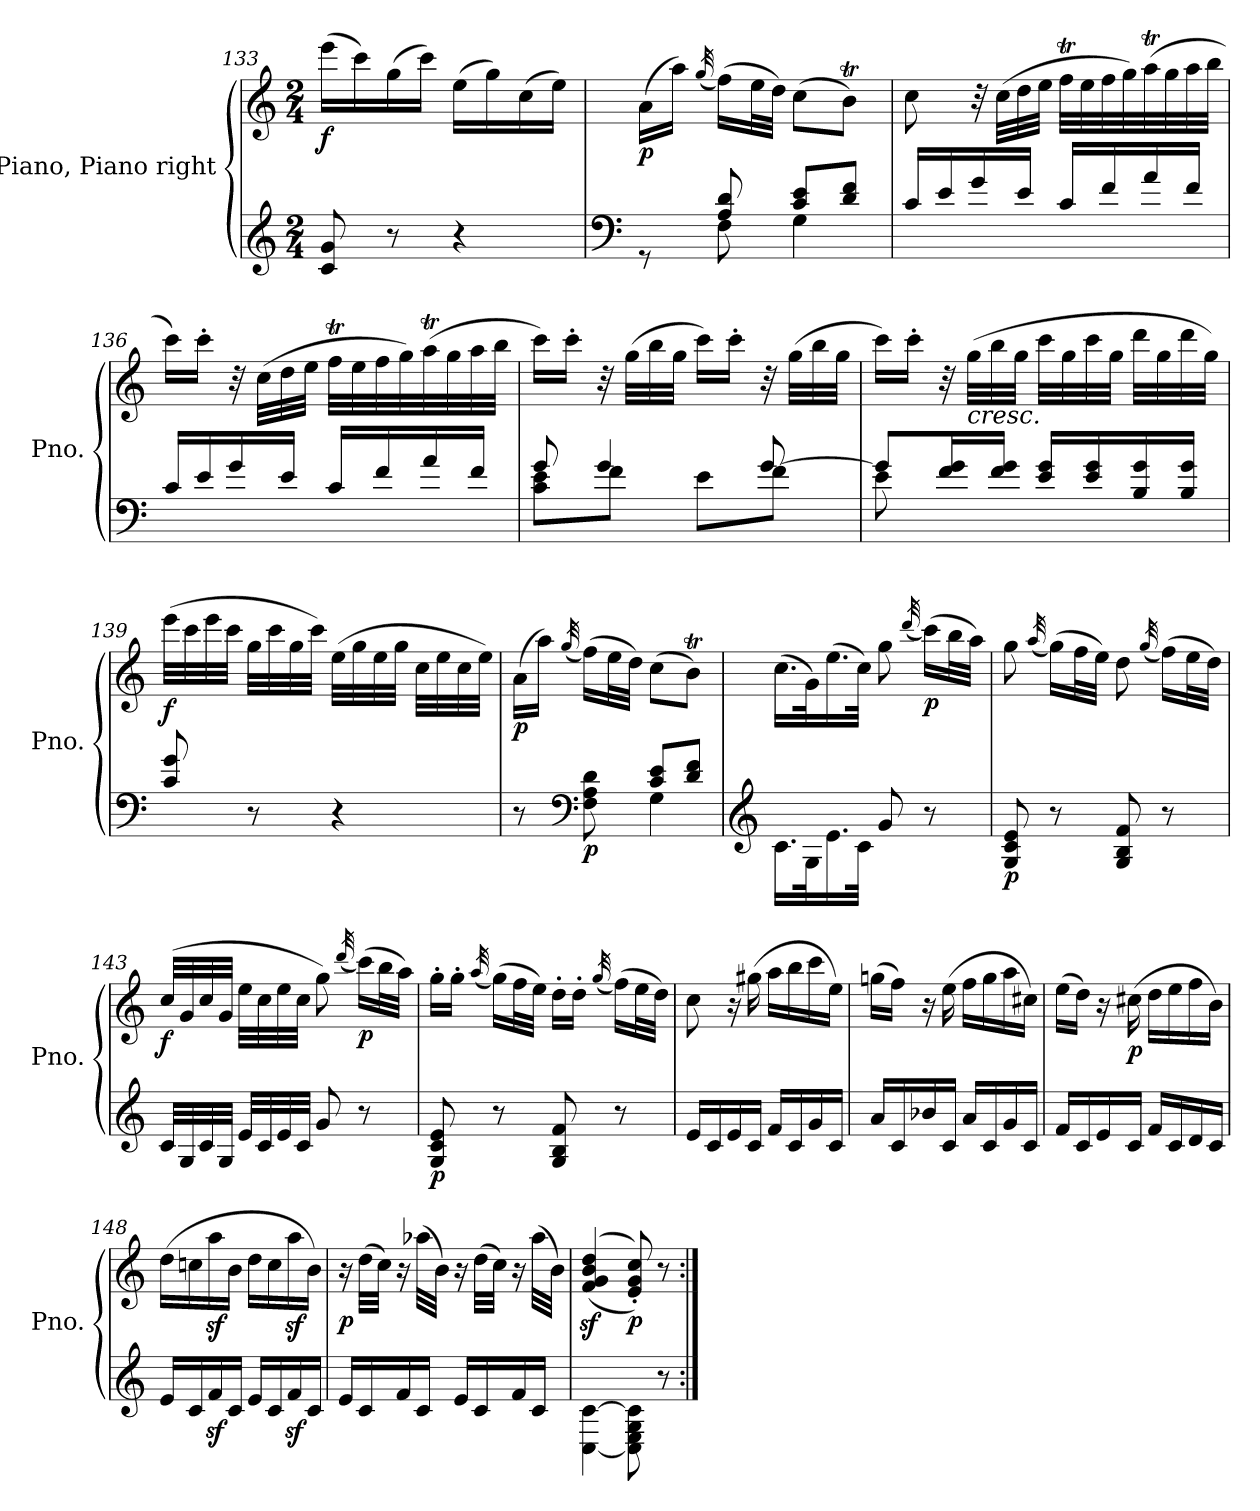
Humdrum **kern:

**kern	**kern	**dynam
*part1	*part1	*part1
*staff2	*staff1	*staff1/2
*I"Piano, Piano right	*	*
*I'Pno.	*	*
*clefG2	*clefG2	*
*k[]	*k[]	*
*M2/4	*M2/4	*
=133	=133	=133
!	!	!LO:DY:b
8c/ 8g/	(>16eee\LL	f
.	16ccc\)	.
8r	(>16gg\	.
.	16ccc\JJ)	.
4r	(>16ee\LL	.
.	16gg\)	.
.	(>16cc\	.
.	16ee\JJ)	.
=134	=134	=134
*clefF4	*	*
*^	*	*
!	!	!	!LO:DY:b
8rGG	8ryy	(>16a\LL	p
.	.	16aa\JJ)	.
.	.	(<32qgg/	.
8A/ 8d/	8F\	(>16ff\LL)	.
.	.	32ee\L	.
.	.	32dd\JJJ)	.
8c/ 8e/L	4G\	(>8cc\L	.
8d/ 8f/J	.	8bt\J)	.
*v	*v	*	*
=135	=135	=135
16c/LL	8cc\	.
16e/	.	.
16g/	32r	.
.	(>32cc\LLL	.
16e/JJ	32dd\	.
.	32ee\JJJ	.
16c/LL	32ffT\LLL	.
.	32ee\	.
16f/	32ff\	.
.	32gg\)	.
16a/	(>32aaT\	.
.	32gg\	.
16f/JJ	32aa\	.
.	32bb\JJJ	.
=136	=136	=136
16c/LL	16ccc\LL)	.
16e/	16ccc'\JJ	.
16g/	32r	.
.	(>32cc\LLL	.
16e/JJ	32dd\	.
.	32ee\JJJ	.
16c/LL	32ffT\LLL	.
.	32ee\	.
16f/	32ff\	.
.	32gg\)	.
16a/	(>32aaT\	.
.	32gg\	.
16f/JJ	32aa\	.
.	32bb\JJJ	.
=137	=137	=137
*^	*	*
8g/	8c\ 8e\L	16ccc\LL)	.
.	.	16ccc'\JJ	.
4g/	8f\J	32r	.
.	.	(>32gg\LLL	.
.	.	32bb\	.
.	.	32gg\JJJ	.
.	8e\L	16ccc\LL)	.
.	.	16ccc'\JJ	.
[8g/	8f\J	32r	.
.	.	(>32gg\LLL	.
.	.	32bb\	.
.	.	32gg\JJJ	.
=138	=138	=138	=138
8g/L]	8e\	16ccc\LL)	.
.	.	16ccc'\JJ	.
16f/ 16g/L	4.ryy	32r	.
!	!	!LO:TX:b:i:t=cresc.	!
.	.	(>32gg\LLL	.
16f/ 16g/JJ	.	32bb\	.
.	.	32gg\JJJ	.
16e/ 16g/LL	.	32ccc\LLL	.
.	.	32gg\	.
16e/ 16g/	.	32ccc\	.
.	.	32gg\JJJ	.
16B/ 16g/	.	32ddd\LLL	.
.	.	32gg\	.
16B/ 16g/JJ	.	32ddd\	.
.	.	32gg\JJJ)	.
*v	*v	*	*
=139	=139	=139
!	!	!LO:DY:b
8c/ 8g/	(>32eee\LLL	f
.	32ccc\	.
.	32eee\	.
.	32ccc\JJJ	.
8r	32gg\LLL	.
.	32ccc\	.
.	32gg\	.
.	32ccc\JJJ)	.
4r	(>32ee\LLL	.
.	32gg\	.
.	32ee\	.
.	32gg\JJJ	.
.	32cc\LLL	.
.	32ee\	.
.	32cc\	.
.	32ee\JJJ)	.
=140	=140	=140
*^	*	*
!	!	!	!LO:DY:b
4ryy	8r	(>16a\LL	p
.	.	16aa\JJ)	.
*clefF4	*	*	*
.	.	(<32qgg/	.
!	!	!	!LO:DY:b=2
.	8F\ 8A\ 8d\	(>16ff\LL)	p
.	.	32ee\L	.
.	.	32dd\JJJ)	.
8c/ 8e/L	4G\	(>8cc\L	.
8d/ 8f/J	.	8bt\J)	.
*v	*v	*	*
=141	=141	=141
*clefG2	*	*
16.c\LL	(>16.cc\LL	.
32G\K	32g\K)	.
16.e\	(>16.ee\	.
32c\JJk	32cc\JJk)	.
8g/	8gg\	.
.	(<32qddd/	.
!	!	!LO:DY:b
8r	(>16ccc\LL)	p
.	32bb\L	.
.	32aa\JJJ)	.
=142	=142	=142
!	!	!LO:DY:b=2
8G/ 8c/ 8e/	8gg\	p
.	(<32qaa/	.
8r	(>16gg\LL)	.
.	32ff\L	.
.	32ee\JJJ)	.
8G/ 8B/ 8f/	8dd\	.
.	(<32qgg/	.
8r	(>16ff\LL)	.
.	32ee\L	.
.	32dd\JJJ)	.
=143	=143	=143
!	!	!LO:DY:b
32c/LLL	(>32cc/LLL	f
32G/	32g/	.
32c/	32cc/	.
32G/JJJ	32g/JJJ	.
32e/LLL	32ee\LLL	.
32c/	32cc\	.
32e/	32ee\	.
32c/JJJ	32cc\JJJ	.
8g/	8gg\)	.
.	(<32qddd/	.
!	!	!LO:DY:b
8r	(>16ccc\LL)	p
.	32bb\L	.
.	32aa\JJJ)	.
=144	=144	=144
!	!	!LO:DY:b=2
8G/ 8c/ 8e/	16gg'\LL	p
.	16gg'\JJ	.
.	(<32qaa/	.
8r	(>16gg\LL)	.
.	32ff\L	.
.	32ee\JJJ)	.
8G/ 8B/ 8f/	16dd'\LL	.
.	16dd'\JJ	.
.	(<32qgg/	.
8r	(>16ff\LL)	.
.	32ee\L	.
.	32dd\JJJ)	.
=145	=145	=145
16e/LL	8cc\	.
16c/	.	.
16e/	16r	.
16c/JJ	(>16gg#X\	.
16f/LL	16aa\LL	.
16c/	16bb\	.
16g/	16ccc\	.
16c/JJ	16ee\JJ)	.
=146	=146	=146
16a/LL	(>16ggn\LL	.
16c/	16ff\JJ)	.
16b-X/	16r	.
16c/JJ	(>16ee\	.
16a/LL	16ff\LL	.
16c/	16gg\	.
16g/	16aa\	.
16c/JJ	16cc#X\JJ)	.
=147	=147	=147
16f/LL	(>16ee\LL	.
16c/	16dd\JJ)	.
16e/	16r	.
!	!	!LO:DY:b
16c/JJ	(>16cc#X\	p
16f/LL	16dd\LL	.
16c/	16ee\	.
16d/	16ff\	.
16c/JJ	16b\JJ)	.
=148	=148	=148
16e/LL	(>16dd\LL	.
16c/	16ccn\	.
16fz</	16aaz<\	.
16c/JJ	16b\JJ	.
16e/LL	16dd\LL	.
16c/	16cc\	.
16fz</	16aaz<\	.
16c/JJ	16b\JJ)	.
=149	=149	=149
!	!	!LO:DY:b
16e/LL	16r	p
16c/	(>32dd\LLL	.
.	32cc\JJJ)	.
16f/	16r	.
16c/JJ	(>32aa-X\LLL	.
.	32b\JJJ)	.
16e/LL	16r	.
16c/	(>32dd\LLL	.
.	32cc\JJJ)	.
16f/	16r	.
16c/JJ	(>32aa-\LLL	.
.	32b\JJJ)	.
=150	=150	=150
[4C\ [4c\	(<(>4f/z< 4g/z< 4b/z< 4dd/z<	.
!	!	!LO:DY:b
8C\] 8E\ 8G\ 8c\]	8e/' 8g/' 8cc/'))	p
8r	8r	.
=:|!	=:|!	=:|!
*-	*-	*-
